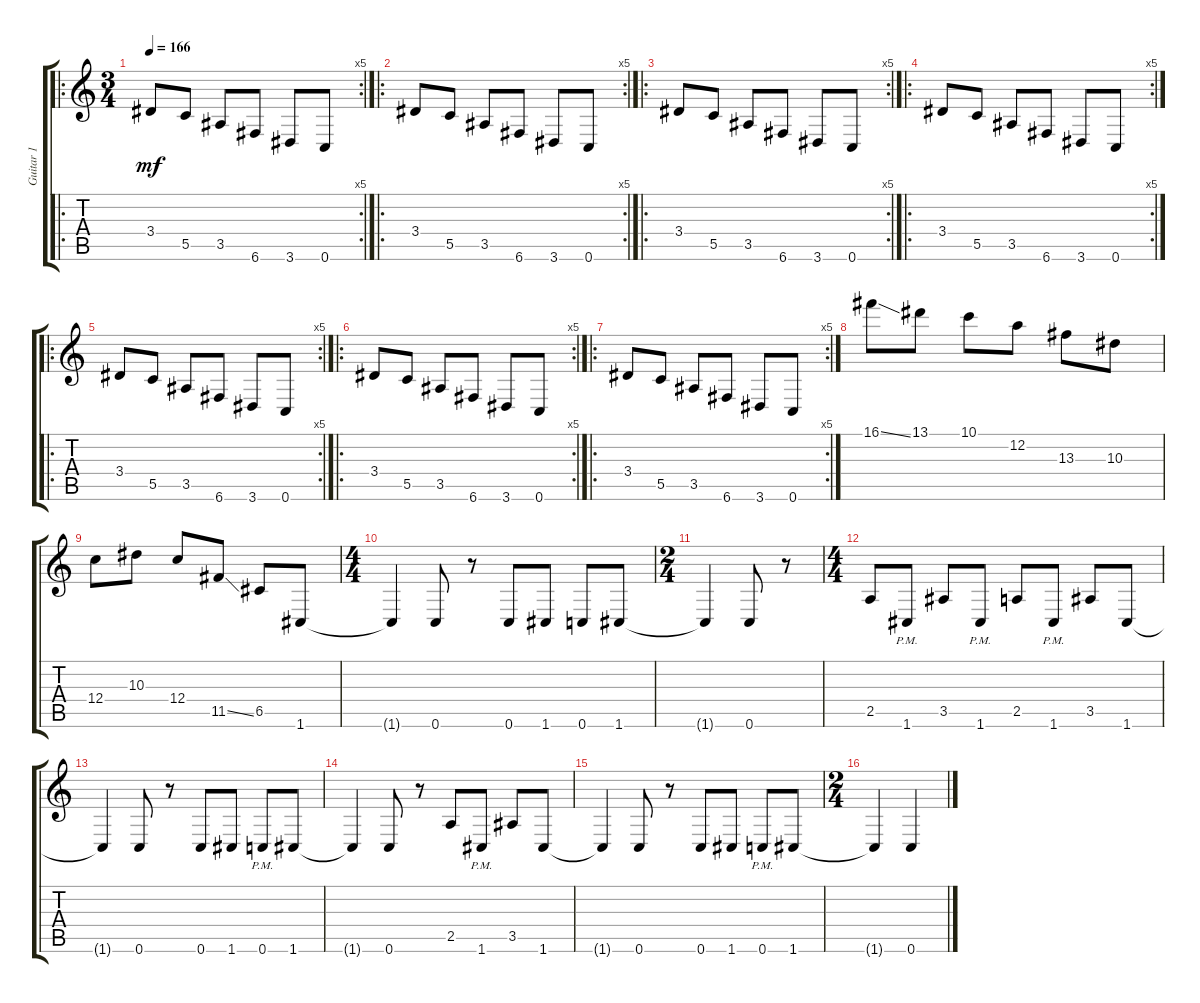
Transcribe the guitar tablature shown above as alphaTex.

\track ("Guitar 1" "Guitar 1") {instrument distortionguitar}
\staff {score tabs}
\tuning (D4 A3 F3 C3 G2 C2) {hide}
\ro
\rc 5
\ts (3 4)
\tempo 166
\clef g2
\ks c
3.4.8{dy mf} 5.5.8 3.5.8 6.6.8 3.6.8 0.6.8 |
\ro
\rc 5
3.4.8 5.5.8 3.5.8 6.6.8 3.6.8 0.6.8 |
\ro
\rc 5
3.4.8 5.5.8 3.5.8 6.6.8 3.6.8 0.6.8 |
\ro
\rc 5
3.4.8 5.5.8 3.5.8 6.6.8 3.6.8 0.6.8 |
\ro
\rc 5
3.4.8 5.5.8 3.5.8 6.6.8 3.6.8 0.6.8 |
\ro
\rc 5
3.4.8 5.5.8 3.5.8 6.6.8 3.6.8 0.6.8 |
\ro
\rc 5
3.4.8 5.5.8 3.5.8 6.6.8 3.6.8 0.6.8 |
16.1{ss}.8 13.1.8 10.1.8 12.2.8 13.3.8 10.3.8 |
12.4.8 10.3.8 12.4.8 11.5{ss}.8 6.5.8 1.6.8 |
\ts (4 4)
1.6{t}.4 0.6.8 r.8 0.6.8 1.6.8 0.6.8 1.6.8 |
\ts (2 4)
1.6{t}.4 0.6.8 r.8 |
\ts (4 4)
2.5.8 1.6{pm}.8 3.5.8 1.6{pm}.8 2.5.8 1.6{pm}.8 3.5.8 1.6.8 |
1.6{t}.4 0.6.8 r.8 0.6.8 1.6.8 0.6{pm}.8 1.6.8 |
1.6{t}.4 0.6.8 r.8 2.5.8 1.6{pm}.8 3.5.8 1.6.8 |
1.6{t}.4 0.6.8 r.8 0.6.8 1.6.8 0.6{pm}.8 1.6.8 |
\ts (2 4)
1.6{t}.4 0.6.4
